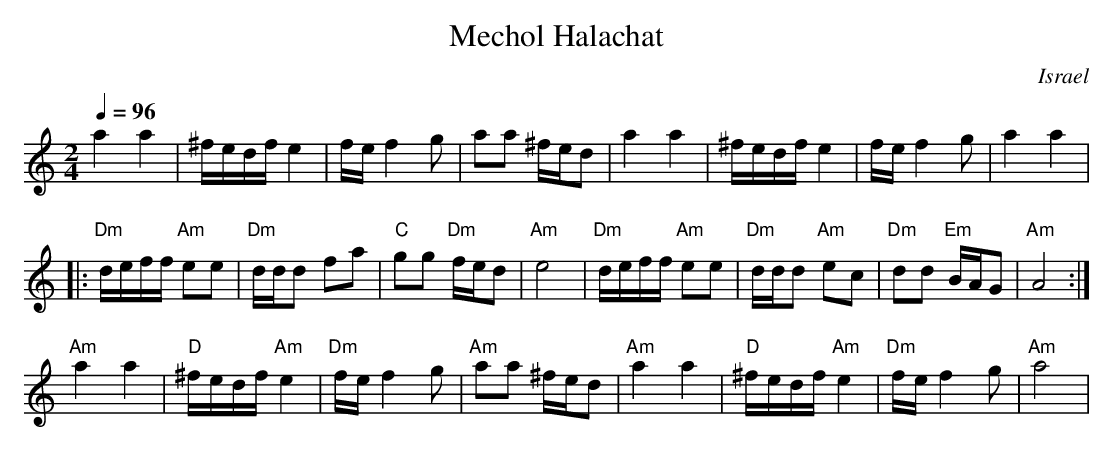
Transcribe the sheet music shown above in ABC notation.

X:1
T:Mechol Halachat
L:1/8
O:Israel
M:2/4
Q:1/4=96
K:Am
a2 a2 |^f/e/d/f/ e2| f/e/ f2 g| aa ^f/e/d|\
a2 a2 |^f/e/d/f/ e2| f/e/ f2 g| a2 a2|
|:"Dm" d/e/f/f/ "Am" ee|"Dm" d/d/d fa |"C" gg "Dm" f/e/d |"Am" e4|\
"Dm" d/e/f/f/ "Am" ee|"Dm" d/d/d "Am" ec |"Dm" dd "Em" B/A/G |"Am" A4:|
"Am" a2 a2 |"D" ^f/e/d/f/ "Am" e2|"Dm" f/e/ f2 g|"Am" aa ^f/e/d|\
"Am" a2 a2 |"D" ^f/e/d/f/ "Am" e2|"Dm"  f/e/ f2 g|"Am" a4|
